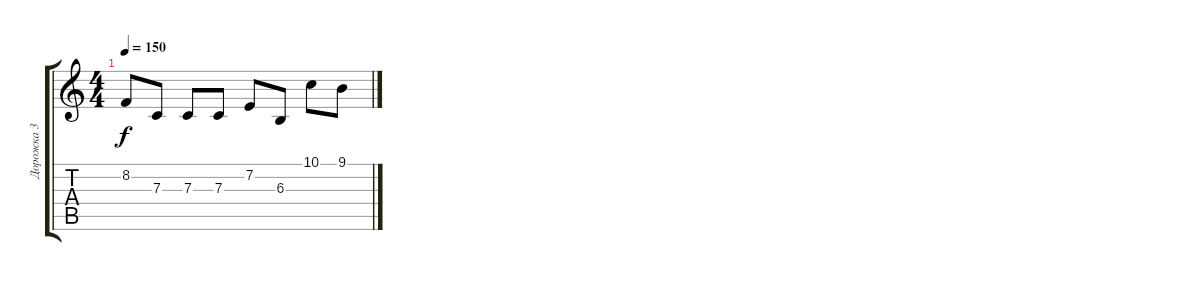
\track ("Дорожка 3" "Дорожка 3") {instrument pizzicatostrings}
\staff {score tabs}
\tuning (D4 A3 F3 C3 G2 D2) {hide}
\ts (4 4)
\tempo 150
\clef g2
\ks c
8.2.8{dy f} 7.3.8 7.3.8 7.3.8 7.2.8 6.3.8 10.1.8 9.1.8
